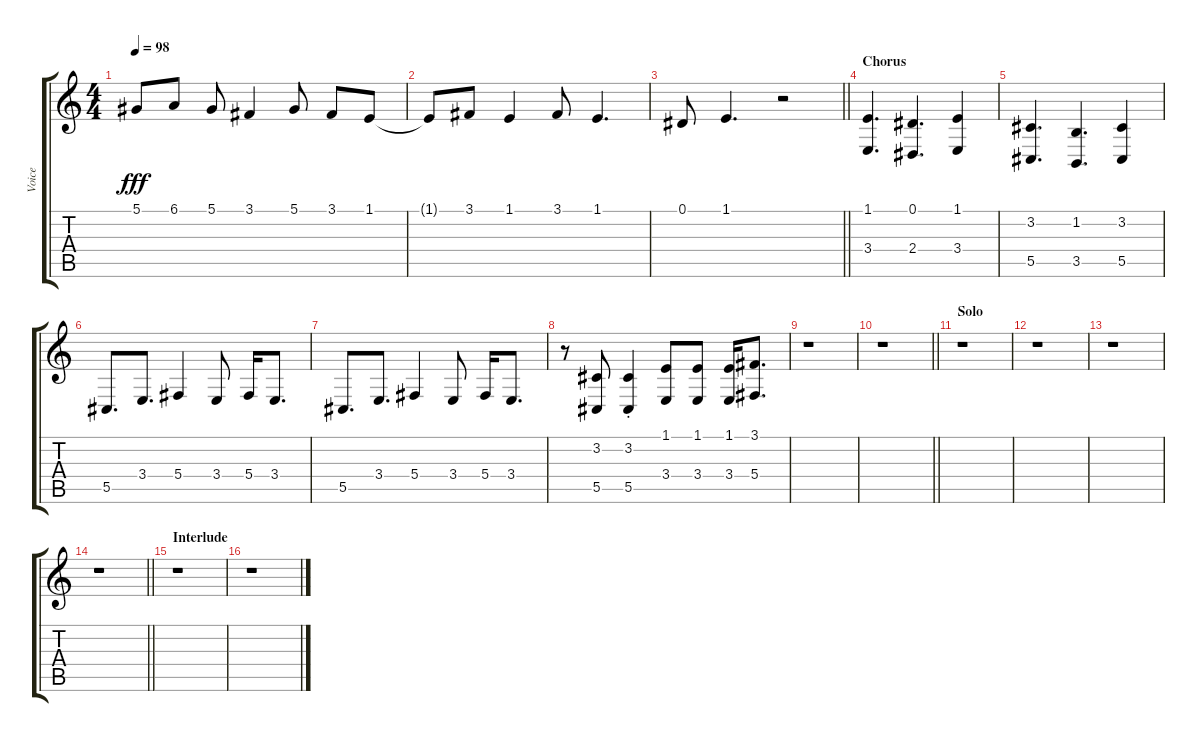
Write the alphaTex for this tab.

\track ("Voice" "Voice") {instrument lead1square}
\staff {score tabs}
\tuning (Eb4 Bb3 Gb3 Db3 Ab2 Eb2) {hide}
\ts (4 4)
\tempo 98
\clef g2
\ks c
5.1.8{dy fff} 6.1.8 5.1.8 3.1.4 5.1.8 3.1.8 1.1.8 |
1.1{t}.8 3.1.8 1.1.4 3.1.8 1.1.4{d} |
\barLineRight lightlight
0.1.8 1.1.4{d} r.2 |
\section ("" "Chorus")
(1.1 3.4).4{d} (0.1 2.4).4{d} (1.1 3.4).4 |
(3.2 5.5).4{d} (1.2 3.5).4{d} (3.2 5.5).4 |
5.5.8{d} 3.4.8{d} 5.4.4 3.4.8 5.4.16 3.4.8{d} |
5.5.8{d} 3.4.8{d} 5.4.4 3.4.8 5.4.16 3.4.8{d} |
r.8 (3.2 5.5).8 (3.2{st} 5.5{st}).4 (1.1 3.4).8 (1.1 3.4).8 (1.1 3.4).16 (3.1 5.4).8{d} |
r.1 |
\barLineRight lightlight
r.1 |
\section ("" "Solo")
r.1 |
r.1 |
r.1 |
\barLineRight lightlight
r.1 |
\section ("" "Interlude")
r.1 |
r.1
